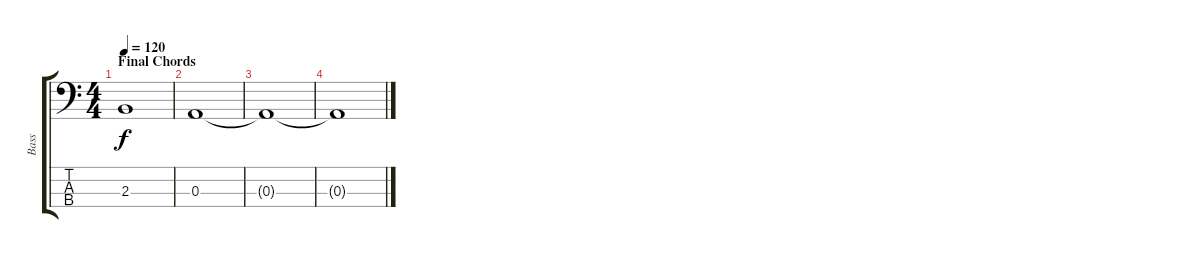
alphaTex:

\track ("Bass" "Bass") {instrument electricbasspick}
\staff {score tabs}
\tuning (G2 D2 A1 E1) {hide}
\ts (4 4)
\section ("" "Final Chords")
\tempo 120
\clef f4
\ks c
2.3.1{dy f} |
0.3.1 |
0.3{t}.1 |
0.3{t}.1
